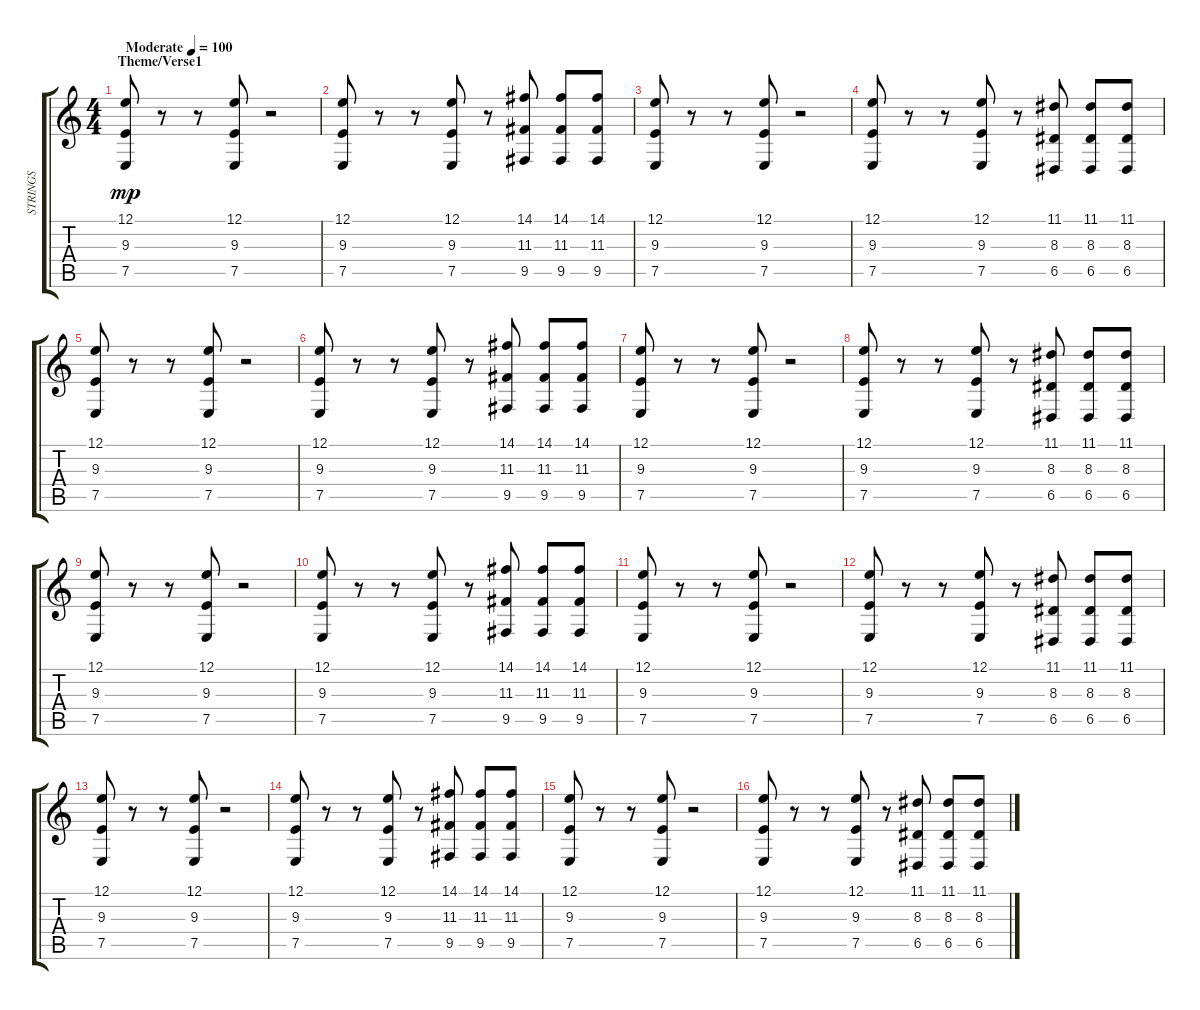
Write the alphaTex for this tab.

\track ("STRINGS" "STRINGS") {instrument stringensemble2}
\staff {score tabs}
\tuning (E4 B3 G3 D3 A2 E2) {hide}
\ts (4 4)
\section ("" "Theme/Verse1")
\tempo (100 "Moderate")
\clef g2
\ks c
(12.1 9.3 7.5).8{dy mp instrument stringensemble2} r.8 r.8 (12.1 9.3 7.5).8 r.2 |
(12.1 9.3 7.5).8 r.8 r.8 (12.1 9.3 7.5).8 r.8 (14.1 11.3 9.5).8 (14.1 11.3 9.5).8 (14.1 11.3 9.5).8 |
(12.1 9.3 7.5).8 r.8 r.8 (12.1 9.3 7.5).8 r.2 |
(12.1 9.3 7.5).8 r.8 r.8 (12.1 9.3 7.5).8 r.8 (11.1 8.3 6.5).8 (11.1 8.3 6.5).8 (11.1 8.3 6.5).8 |
(12.1 9.3 7.5).8 r.8 r.8 (12.1 9.3 7.5).8 r.2 |
(12.1 9.3 7.5).8 r.8 r.8 (12.1 9.3 7.5).8 r.8 (14.1 11.3 9.5).8 (14.1 11.3 9.5).8 (14.1 11.3 9.5).8 |
(12.1 9.3 7.5).8 r.8 r.8 (12.1 9.3 7.5).8 r.2 |
(12.1 9.3 7.5).8 r.8 r.8 (12.1 9.3 7.5).8 r.8 (11.1 8.3 6.5).8 (11.1 8.3 6.5).8 (11.1 8.3 6.5).8 |
(12.1 9.3 7.5).8 r.8 r.8 (12.1 9.3 7.5).8 r.2 |
(12.1 9.3 7.5).8 r.8 r.8 (12.1 9.3 7.5).8 r.8 (14.1 11.3 9.5).8 (14.1 11.3 9.5).8 (14.1 11.3 9.5).8 |
(12.1 9.3 7.5).8 r.8 r.8 (12.1 9.3 7.5).8 r.2 |
(12.1 9.3 7.5).8 r.8 r.8 (12.1 9.3 7.5).8 r.8 (11.1 8.3 6.5).8 (11.1 8.3 6.5).8 (11.1 8.3 6.5).8 |
(12.1 9.3 7.5).8 r.8 r.8 (12.1 9.3 7.5).8 r.2 |
(12.1 9.3 7.5).8 r.8 r.8 (12.1 9.3 7.5).8 r.8 (14.1 11.3 9.5).8 (14.1 11.3 9.5).8 (14.1 11.3 9.5).8 |
(12.1 9.3 7.5).8 r.8 r.8 (12.1 9.3 7.5).8 r.2 |
(12.1 9.3 7.5).8 r.8 r.8 (12.1 9.3 7.5).8 r.8 (11.1 8.3 6.5).8 (11.1 8.3 6.5).8 (11.1 8.3 6.5).8
